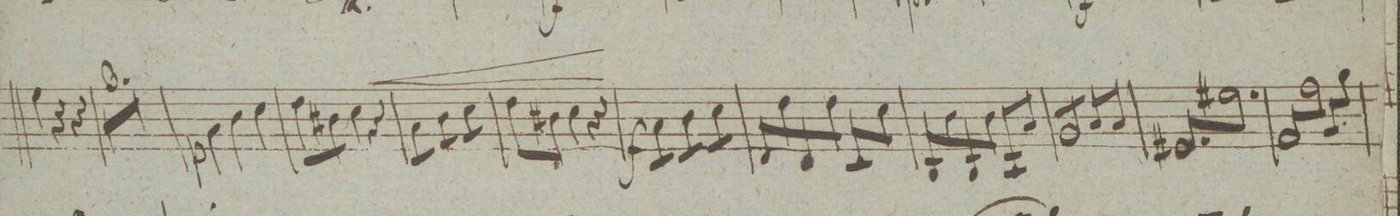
**kern	**dynam
*I"Baſso.	*
*clefF4	*
*k[]	*
*M3/4	*
4GG\	.
4r	.
4r	.
=13	=13
2.r	.
=14	=14
2.r	.
=15	=15
2.r	.
=16	=16
4CC\	p
4DD\	.
4EE\	.
=17	=17
8FF\L	.
8DD#X\J	.
4EE\	.
4r	<
=18	=18
*tremolo	*
8CC\L	.
8CC\J	.
8DD\L	.
8DD\J	.
8EE\L	.
8EE\J	.
*Xtremolo	*
=19	=19
8FF\L	.
8DD#X\J	.
4EE\	.
4r	[[
=20	=20
*tremolo	*
8CC\L	f
8CC\J	.
8DD\L	.
8DD\J	.
8EE\L	.
8EE\J	.
*Xtremolo	*
=21	=21
8FFF/L	.
8FF\	.
8FFF/	.
8FF\J	.
8EEE/L	.
8EE\J	.
=22	=22
8DDD/L	.
8DD\	.
8DDD/	.
8DD\J	.
8CCC/L	.
8CC/J	.
=23	=23
*tremolo	*
8BBB/L	.
8BBB/	.
8BBB/	.
8BBB/J	.
*Xtremolo	*
8CC/L	.
8CC/J	.
=24	=24
*tremolo	*
8GGG#X/L	.
8GG#X\	.
8GGG#X/	.
8GG#X\	.
8GGG#X/	.
8GG#X\J	.
=25	=25
8AAA/L	.
8AA\	.
8AAA/	.
8AA\J	.
*Xtremolo	*
8BBB/L	.
8BB\J	.
=26	=26
*-	*-
